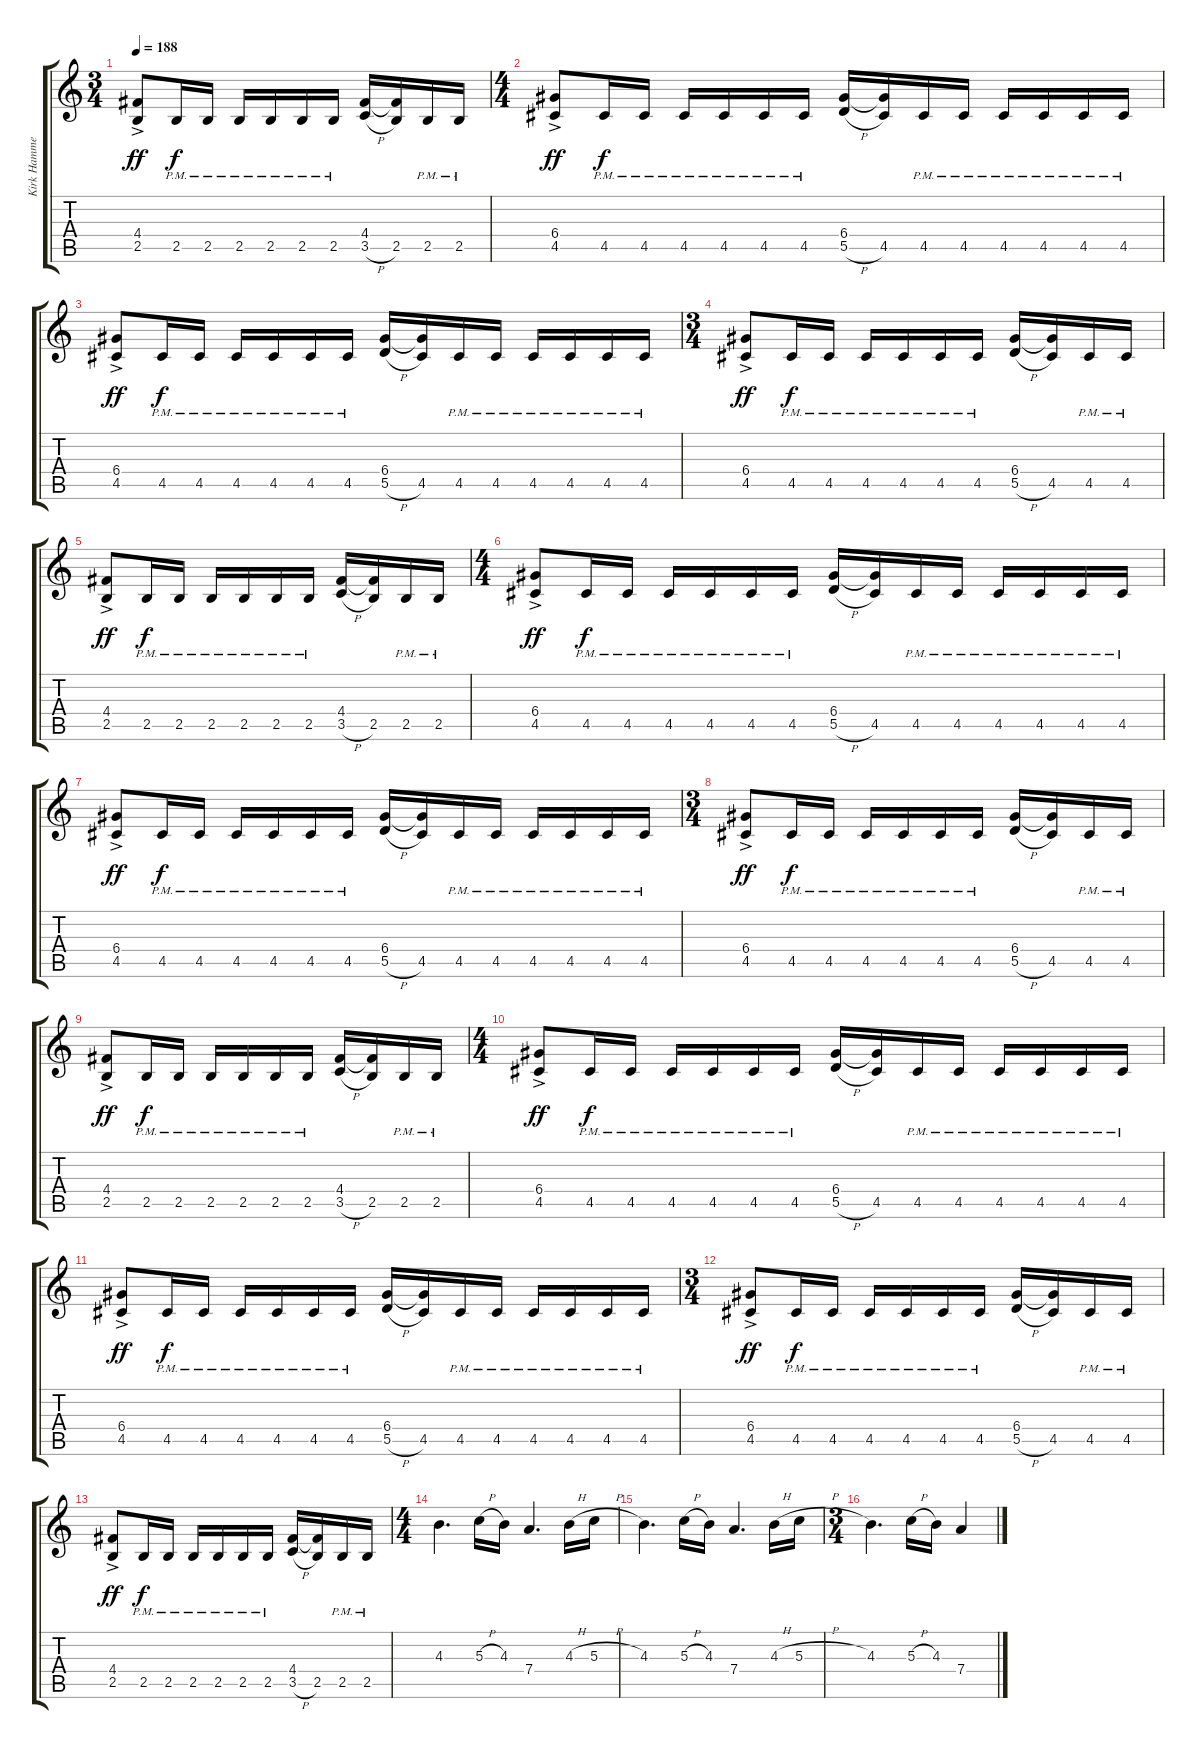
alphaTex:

\track ("Kirk Hammett (Lead Guitar)" "Kirk Hamme") {instrument distortionguitar}
\staff {score tabs}
\tuning (E4 B3 G3 D3 A2 E2) {hide}
\ts (3 4)
\tempo 188
\clef g2
\ks c
(4.4{ac} 2.5{ac}).8{dy ff} 2.5{pm}.16{dy f} 2.5{pm}.16 2.5{pm}.16 2.5{pm}.16 2.5{pm}.16 2.5{pm}.16 (4.4 3.5{h}).16 (4.4{t} 2.5).16 2.5{pm}.16 2.5{pm}.16 |
\ts (4 4)
(6.4{ac} 4.5{ac}).8{dy ff} 4.5{pm}.16{dy f} 4.5{pm}.16 4.5{pm}.16 4.5{pm}.16 4.5{pm}.16 4.5{pm}.16 (6.4 5.5{h}).16 (6.4{t} 4.5).16 4.5{pm}.16 4.5{pm}.16 4.5{pm}.16 4.5{pm}.16 4.5{pm}.16 4.5{pm}.16 |
(6.4{ac} 4.5{ac}).8{dy ff} 4.5{pm}.16{dy f} 4.5{pm}.16 4.5{pm}.16 4.5{pm}.16 4.5{pm}.16 4.5{pm}.16 (6.4 5.5{h}).16 (6.4{t} 4.5).16 4.5{pm}.16 4.5{pm}.16 4.5{pm}.16 4.5{pm}.16 4.5{pm}.16 4.5{pm}.16 |
\ts (3 4)
(6.4{ac} 4.5{ac}).8{dy ff} 4.5{pm}.16{dy f} 4.5{pm}.16 4.5{pm}.16 4.5{pm}.16 4.5{pm}.16 4.5{pm}.16 (6.4 5.5{h}).16 (6.4{t} 4.5).16 4.5{pm}.16 4.5{pm}.16 |
(4.4{ac} 2.5{ac}).8{dy ff} 2.5{pm}.16{dy f} 2.5{pm}.16 2.5{pm}.16 2.5{pm}.16 2.5{pm}.16 2.5{pm}.16 (4.4 3.5{h}).16 (4.4{t} 2.5).16 2.5{pm}.16 2.5{pm}.16 |
\ts (4 4)
(6.4{ac} 4.5{ac}).8{dy ff} 4.5{pm}.16{dy f} 4.5{pm}.16 4.5{pm}.16 4.5{pm}.16 4.5{pm}.16 4.5{pm}.16 (6.4 5.5{h}).16 (6.4{t} 4.5).16 4.5{pm}.16 4.5{pm}.16 4.5{pm}.16 4.5{pm}.16 4.5{pm}.16 4.5{pm}.16 |
(6.4{ac} 4.5{ac}).8{dy ff} 4.5{pm}.16{dy f} 4.5{pm}.16 4.5{pm}.16 4.5{pm}.16 4.5{pm}.16 4.5{pm}.16 (6.4 5.5{h}).16 (6.4{t} 4.5).16 4.5{pm}.16 4.5{pm}.16 4.5{pm}.16 4.5{pm}.16 4.5{pm}.16 4.5{pm}.16 |
\ts (3 4)
(6.4{ac} 4.5{ac}).8{dy ff} 4.5{pm}.16{dy f} 4.5{pm}.16 4.5{pm}.16 4.5{pm}.16 4.5{pm}.16 4.5{pm}.16 (6.4 5.5{h}).16 (6.4{t} 4.5).16 4.5{pm}.16 4.5{pm}.16 |
(4.4{ac} 2.5{ac}).8{dy ff} 2.5{pm}.16{dy f} 2.5{pm}.16 2.5{pm}.16 2.5{pm}.16 2.5{pm}.16 2.5{pm}.16 (4.4 3.5{h}).16 (4.4{t} 2.5).16 2.5{pm}.16 2.5{pm}.16 |
\ts (4 4)
(6.4{ac} 4.5{ac}).8{dy ff} 4.5{pm}.16{dy f} 4.5{pm}.16 4.5{pm}.16 4.5{pm}.16 4.5{pm}.16 4.5{pm}.16 (6.4 5.5{h}).16 (6.4{t} 4.5).16 4.5{pm}.16 4.5{pm}.16 4.5{pm}.16 4.5{pm}.16 4.5{pm}.16 4.5{pm}.16 |
(6.4{ac} 4.5{ac}).8{dy ff} 4.5{pm}.16{dy f} 4.5{pm}.16 4.5{pm}.16 4.5{pm}.16 4.5{pm}.16 4.5{pm}.16 (6.4 5.5{h}).16 (6.4{t} 4.5).16 4.5{pm}.16 4.5{pm}.16 4.5{pm}.16 4.5{pm}.16 4.5{pm}.16 4.5{pm}.16 |
\ts (3 4)
(6.4{ac} 4.5{ac}).8{dy ff} 4.5{pm}.16{dy f} 4.5{pm}.16 4.5{pm}.16 4.5{pm}.16 4.5{pm}.16 4.5{pm}.16 (6.4 5.5{h}).16 (6.4{t} 4.5).16 4.5{pm}.16 4.5{pm}.16 |
(4.4{ac} 2.5{ac}).8{dy ff} 2.5{pm}.16{dy f} 2.5{pm}.16 2.5{pm}.16 2.5{pm}.16 2.5{pm}.16 2.5{pm}.16 (4.4 3.5{h}).16 (4.4{t} 2.5).16 2.5{pm}.16 2.5{pm}.16 |
\ts (4 4)
4.3.4{d} 5.3{h}.16 4.3.16 7.4.4{d} 4.3{h}.16 5.3{h}.16 |
4.3.4{d} 5.3{h}.16 4.3.16 7.4.4{d} 4.3{h}.16 5.3{h}.16 |
\ts (3 4)
4.3.4{d} 5.3{h}.16 4.3.16 7.4.4
